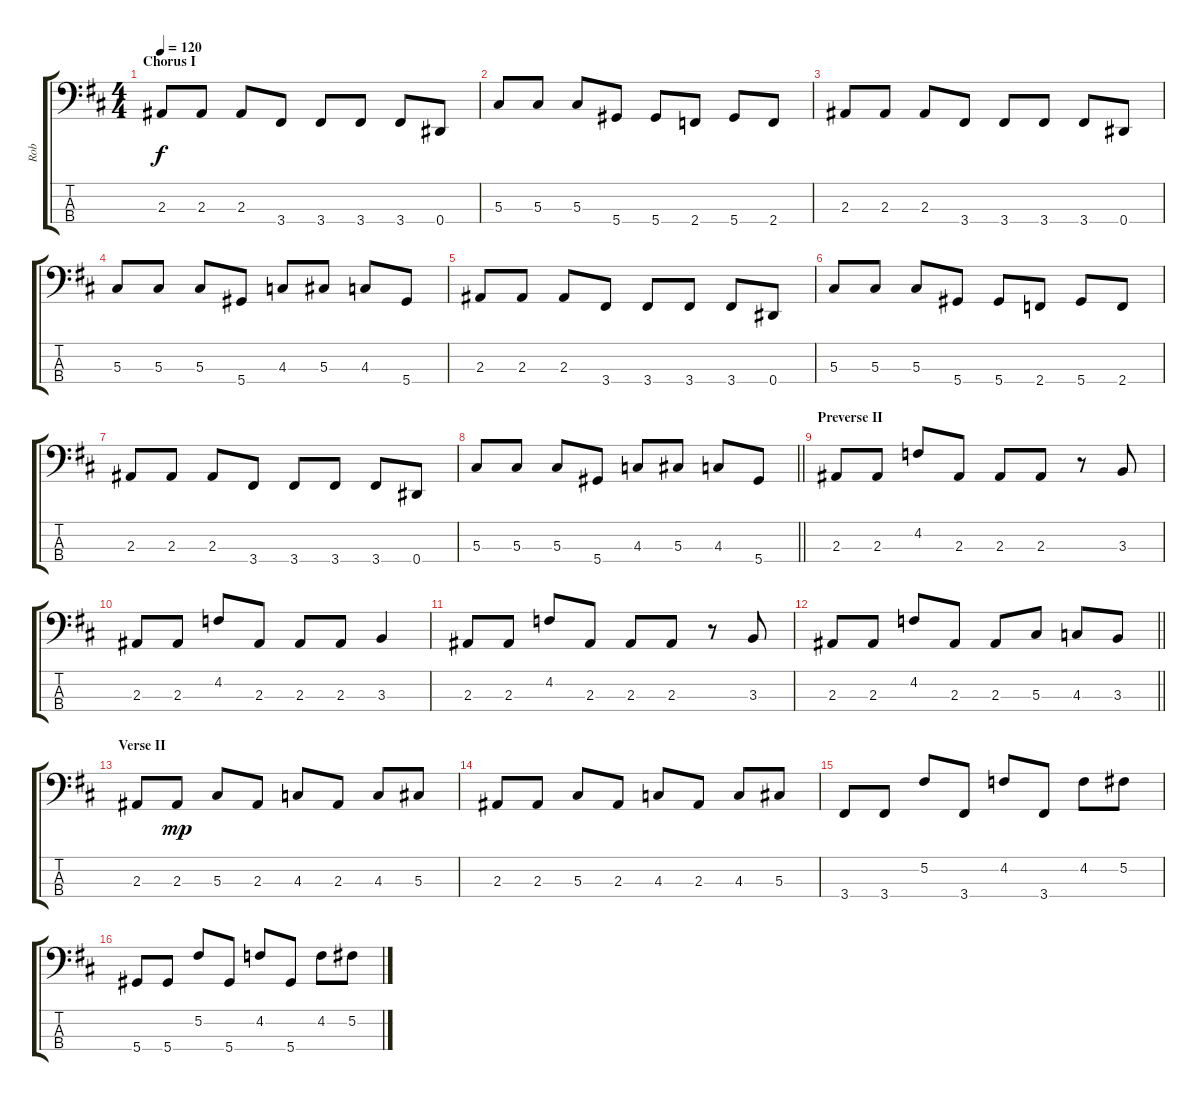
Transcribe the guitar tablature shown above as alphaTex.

\track ("Rob" "Rob") {instrument electricbassfinger}
\staff {score tabs}
\tuning (Gb2 Db2 Ab1 Eb1) {hide}
\ts (4 4)
\section ("" "Chorus I")
\tempo 120
\clef f4
\ks bminor
2.3.8{dy f instrument electricbassfinger} 2.3.8 2.3.8 3.4.8 3.4.8 3.4.8 3.4.8 0.4.8 |
5.3.8 5.3.8 5.3.8 5.4.8 5.4.8 2.4.8 5.4.8 2.4.8 |
2.3.8 2.3.8 2.3.8 3.4.8 3.4.8 3.4.8 3.4.8 0.4.8 |
5.3.8 5.3.8 5.3.8 5.4.8 4.3.8 5.3.8 4.3.8 5.4.8 |
2.3.8 2.3.8 2.3.8 3.4.8 3.4.8 3.4.8 3.4.8 0.4.8 |
5.3.8 5.3.8 5.3.8 5.4.8 5.4.8 2.4.8 5.4.8 2.4.8 |
2.3.8 2.3.8 2.3.8 3.4.8 3.4.8 3.4.8 3.4.8 0.4.8 |
\barLineRight lightlight
5.3.8 5.3.8 5.3.8 5.4.8 4.3.8 5.3.8 4.3.8 5.4.8 |
\section ("" "Preverse II")
2.3.8 2.3.8 4.2.8 2.3.8 2.3.8 2.3.8 r.8 3.3.8 |
2.3.8 2.3.8 4.2.8 2.3.8 2.3.8 2.3.8 3.3.4 |
2.3.8 2.3.8 4.2.8 2.3.8 2.3.8 2.3.8 r.8 3.3.8 |
\barLineRight lightlight
2.3.8 2.3.8 4.2.8 2.3.8 2.3.8 5.3.8 4.3.8 3.3.8 |
\section ("" "Verse II")
2.3.8 2.3.8{dy mp} 5.3.8 2.3.8 4.3.8 2.3.8 4.3.8 5.3.8 |
2.3.8 2.3.8 5.3.8 2.3.8 4.3.8 2.3.8 4.3.8 5.3.8 |
3.4.8 3.4.8 5.2.8 3.4.8 4.2.8 3.4.8 4.2.8 5.2.8 |
5.4.8 5.4.8 5.2.8 5.4.8 4.2.8 5.4.8 4.2.8 5.2.8
